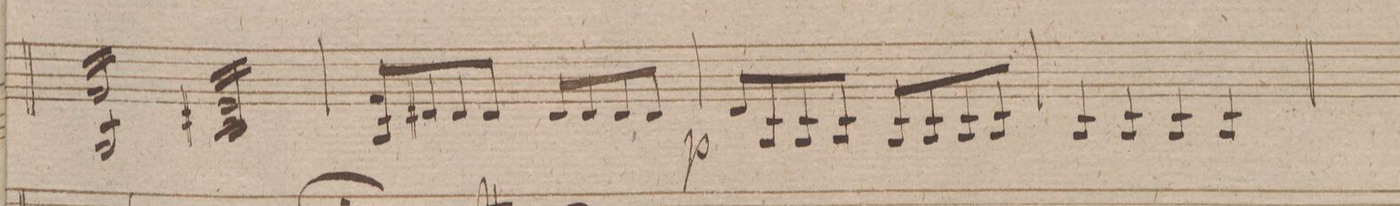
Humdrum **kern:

**kern	**dynam
*I"Violino 2do	*
*clefG2	*
*k[f#]	*
*met(c)	*
*M4/4	*
16f#LL 16B	.
16f# 16B	.
16f# 16B	.
16f# 16B	.
16f# 16B	.
16f# 16B	.
16f# 16B	.
16f#JJ 16B	.
16eLL 16c#X	.
16e 16c#	.
16e 16c#	.
16e 16c#	.
16e 16c#	.
16e 16c#	.
16e 16c#	.
16eJJ 16c#	.
*Xtremolo	*
=44	=44
8f#L 8B	.
8d#X	.
8d#	.
8d#J	.
8d#L	.
8d#	.
8d#	.
8d#J	.
=45	=45
8dL	p
8B	.
8B	.
8BJ	.
8BL	.
8B	.
8B	.
8BJ	.
=46	=46
4B	.
4B	.
4B	.
4B	.
=47	=47
*-	*-
